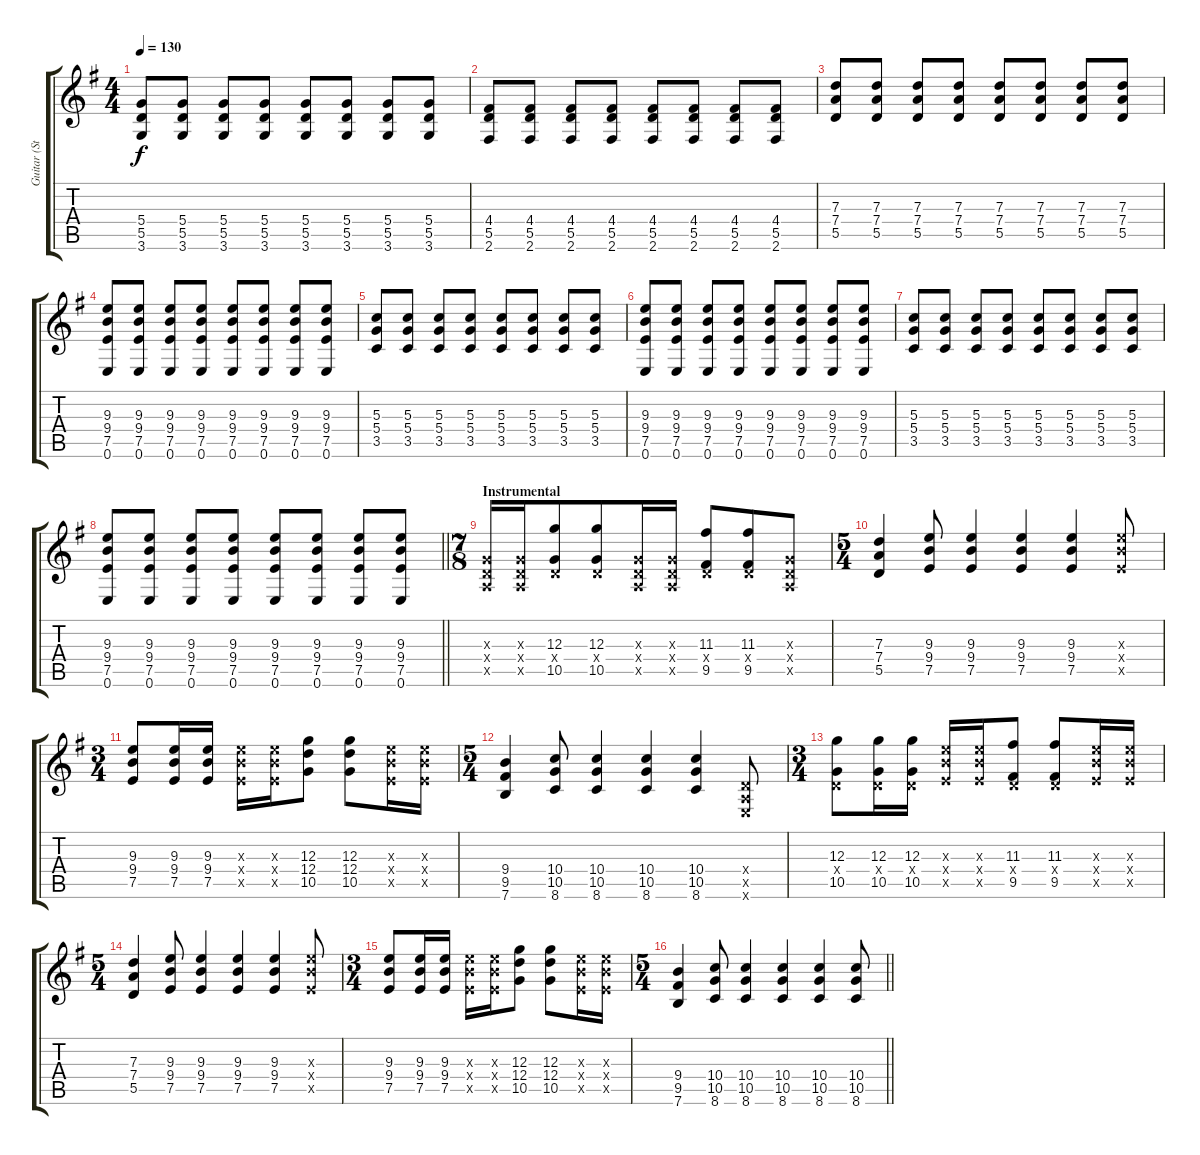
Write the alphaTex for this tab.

\track ("Guitar (Standard Tuning) - Simon Neil" "Guitar (St") {instrument electricguitarclean}
\staff {score tabs}
\tuning (E4 B3 G3 D3 A2 E2) {hide}
\ts (4 4)
\tempo 130
\clef g2
\ks eminor
(5.4 5.5 3.6).8{dy f} (5.4 5.5 3.6).8 (5.4 5.5 3.6).8 (5.4 5.5 3.6).8 (5.4 5.5 3.6).8 (5.4 5.5 3.6).8 (5.4 5.5 3.6).8 (5.4 5.5 3.6).8 |
(4.4 5.5 2.6).8 (4.4 5.5 2.6).8 (4.4 5.5 2.6).8 (4.4 5.5 2.6).8 (4.4 5.5 2.6).8 (4.4 5.5 2.6).8 (4.4 5.5 2.6).8 (4.4 5.5 2.6).8 |
(7.3 7.4 5.5).8 (7.3 7.4 5.5).8 (7.3 7.4 5.5).8 (7.3 7.4 5.5).8 (7.3 7.4 5.5).8 (7.3 7.4 5.5).8 (7.3 7.4 5.5).8 (7.3 7.4 5.5).8 |
(9.3 9.4 7.5 0.6).8 (9.3 9.4 7.5 0.6).8 (9.3 9.4 7.5 0.6).8 (9.3 9.4 7.5 0.6).8 (9.3 9.4 7.5 0.6).8 (9.3 9.4 7.5 0.6).8 (9.3 9.4 7.5 0.6).8 (9.3 9.4 7.5 0.6).8 |
(5.3 5.4 3.5).8 (5.3 5.4 3.5).8 (5.3 5.4 3.5).8 (5.3 5.4 3.5).8 (5.3 5.4 3.5).8 (5.3 5.4 3.5).8 (5.3 5.4 3.5).8 (5.3 5.4 3.5).8 |
(9.3 9.4 7.5 0.6).8 (9.3 9.4 7.5 0.6).8 (9.3 9.4 7.5 0.6).8 (9.3 9.4 7.5 0.6).8 (9.3 9.4 7.5 0.6).8 (9.3 9.4 7.5 0.6).8 (9.3 9.4 7.5 0.6).8 (9.3 9.4 7.5 0.6).8 |
(5.3 5.4 3.5).8 (5.3 5.4 3.5).8 (5.3 5.4 3.5).8 (5.3 5.4 3.5).8 (5.3 5.4 3.5).8 (5.3 5.4 3.5).8 (5.3 5.4 3.5).8 (5.3 5.4 3.5).8 |
\barLineRight lightlight
(9.3 9.4 7.5 0.6).8 (9.3 9.4 7.5 0.6).8 (9.3 9.4 7.5 0.6).8 (9.3 9.4 7.5 0.6).8 (9.3 9.4 7.5 0.6).8 (9.3 9.4 7.5 0.6).8 (9.3 9.4 7.5 0.6).8 (9.3 9.4 7.5 0.6).8 |
\ts (7 8)
\section ("" "Instrumental")
(0.3{x} 0.4{x} 0.5{x}).16{volume 16 instrument electricguitarclean} (0.3{x} 0.4{x} 0.5{x}).16 (12.3 0.4{x} 10.5).8 (12.3 0.4{x} 10.5).8 (0.3{x} 0.4{x} 0.5{x}).16 (0.3{x} 0.4{x} 0.5{x}).16 (11.3 0.4{x} 9.5).8 (11.3 0.4{x} 9.5).8 (0.3{x} 0.4{x} 0.5{x}).8 |
\ts (5 4)
(7.3 7.4 5.5).4{volume 16 instrument overdrivenguitar} (9.3 9.4 7.5).8 (9.3 9.4 7.5).4 (9.3 9.4 7.5).4 (9.3 9.4 7.5).4 (9.3{x} 9.4{x} 7.5{x}).8 |
\ts (3 4)
(9.3 9.4 7.5).8 (9.3 9.4 7.5).16 (9.3 9.4 7.5).16 (9.3{x} 9.4{x} 7.5{x}).16 (9.3{x} 9.4{x} 7.5{x}).16 (12.3 12.4 10.5).8 (12.3 12.4 10.5).8 (9.3{x} 9.4{x} 7.5{x}).16 (9.3{x} 9.4{x} 7.5{x}).16 |
\ts (5 4)
(9.4 9.5 7.6).4 (10.4 10.5 8.6).8 (10.4 10.5 8.6).4 (10.4 10.5 8.6).4 (10.4 10.5 8.6).4 (0.4{x} 0.5{x} 0.6{x}).8 |
\ts (3 4)
(12.3 0.4{x} 10.5).8 (12.3 0.4{x} 10.5).16 (12.3 0.4{x} 10.5).16 (9.3{x} 9.4{x} 7.5{x}).16 (9.3{x} 9.4{x} 7.5{x}).16 (11.3 0.4{x} 9.5).8 (11.3 0.4{x} 9.5).8 (9.3{x} 9.4{x} 7.5{x}).16 (9.3{x} 9.4{x} 7.5{x}).16 |
\ts (5 4)
(7.3 7.4 5.5).4 (9.3 9.4 7.5).8 (9.3 9.4 7.5).4 (9.3 9.4 7.5).4 (9.3 9.4 7.5).4 (9.3{x} 9.4{x} 7.5{x}).8 |
\ts (3 4)
(9.3 9.4 7.5).8 (9.3 9.4 7.5).16 (9.3 9.4 7.5).16 (9.3{x} 9.4{x} 7.5{x}).16 (9.3{x} 9.4{x} 7.5{x}).16 (12.3 12.4 10.5).8 (12.3 12.4 10.5).8 (9.3{x} 9.4{x} 7.5{x}).16 (9.3{x} 9.4{x} 7.5{x}).16 |
\ts (5 4)
\barLineRight lightlight
(9.4 9.5 7.6).4 (10.4 10.5 8.6).8 (10.4 10.5 8.6).4 (10.4 10.5 8.6).4 (10.4 10.5 8.6).4 (10.4 10.5 8.6).8
